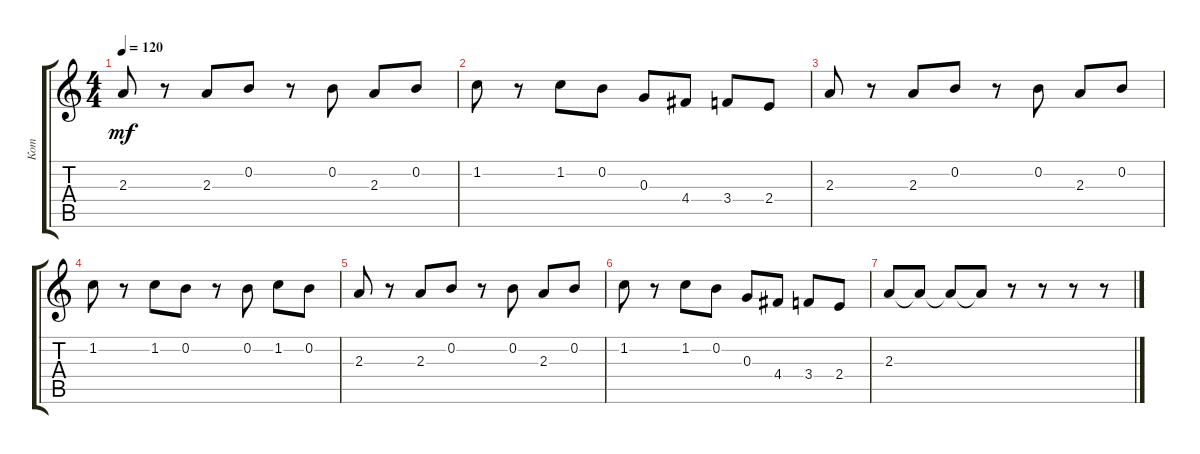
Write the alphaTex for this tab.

\track ("Кот" "Кот") {instrument distortionguitar}
\staff {score tabs}
\tuning (E4 B3 G3 D3 A2 E2) {hide}
\ts (4 4)
\tempo 120
\clef g2
\ks c
2.3.8{dy mf} r.8 2.3.8 0.2.8 r.8 0.2.8 2.3.8 0.2.8 |
1.2.8 r.8 1.2.8 0.2.8 0.3.8 4.4.8 3.4.8 2.4.8 |
2.3.8 r.8 2.3.8 0.2.8 r.8 0.2.8 2.3.8 0.2.8 |
1.2.8 r.8 1.2.8 0.2.8 r.8 0.2.8 1.2.8 0.2.8 |
2.3.8 r.8 2.3.8 0.2.8 r.8 0.2.8 2.3.8 0.2.8 |
1.2.8 r.8 1.2.8 0.2.8 0.3.8 4.4.8 3.4.8 2.4.8 |
2.3.8 2.3{t}.8 2.3{t}.8 2.3{t}.8 r.8 r.8 r.8 r.8
